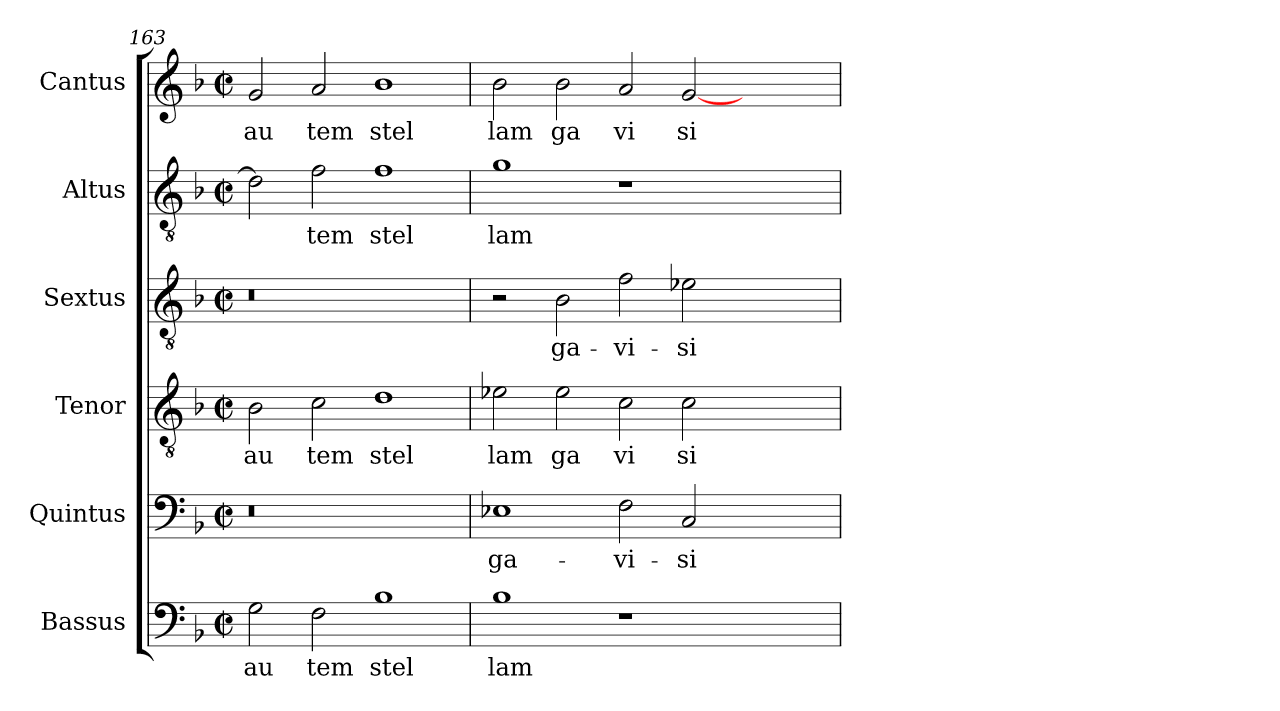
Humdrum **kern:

**kern	**text	**kern	**text	**kern	**text	**kern	**text	**kern	**text	**kern	**text
*part6	*part6	*part5	*part5	*part4	*part4	*part3	*part3	*part2	*part2	*part1	*part1
*staff6	*staff6	*staff5	*staff5	*staff4	*staff4	*staff3	*staff3	*staff2	*staff2	*staff1	*staff1
*I"Bassus	*	*I"Quintus	*	*I"Tenor	*	*I"Sextus	*	*I"Altus	*	*I"Cantus	*
*I'Bassus	*	*I'Quintus	*	*I'Tenor	*	*I'Sextus	*	*I'Altus	*	*I'Cantus	*
*clefF4	*	*clefF4	*	*clefGv2	*	*clefGv2	*	*clefGv2	*	*clefG2	*
*k[b-]	*	*k[b-]	*	*k[b-]	*	*k[b-]	*	*k[b-]	*	*k[b-]	*
*F:	*	*F:	*	*F:	*	*F:	*	*F:	*	*F:	*
*M2/2	*	*M2/2	*	*M2/2	*	*M2/2	*	*M2/2	*	*M2/2	*
*met(c|)	*	*met(c|)	*	*met(c|)	*	*met(c|)	*	*met(c|)	*	*met(c|)	*
=163	=163	=163	=163	=163	=163	=163	=163	=163	=163	=163	=163
!	!LO:LY:b:cj	!	!	!	!LO:LY:b:cj	!	!	!	!	!	!LO:LY:b:cj
2G\	au	0r	.	2B-\	au	0r	.	2d\]	.	2g/	au
!	!LO:LY:b:cj	!	!	!	!LO:LY:b:cj	!	!	!	!LO:LY:b:cj	!	!LO:LY:b:cj
2F\	tem	.	.	2c\	tem	.	.	2f\	tem	2a/	tem
!	!LO:LY:b:cj	!	!	!	!LO:LY:b:cj	!	!	!	!LO:LY:b:cj	!	!LO:LY:b:cj
1B-	stel	.	.	1d	stel	.	.	1f	stel	1b-	stel
=164	=164	=164	=164	=164	=164	=164	=164	=164	=164	=164	=164
!	!LO:LY:b:cj	!	!LO:LY:b:cj	!	!LO:LY:b:cj	!	!	!	!LO:LY:b:cj	!	!LO:LY:b:cj
1B-	lam	1E-X	ga-	2e-X\	lam	2r	.	1g	lam	2b-\	lam
!	!	!	!	!	!LO:LY:b:cj	!	!LO:LY:b:cj	!	!	!	!LO:LY:b:cj
.	.	.	.	2e-\	ga	2B-\	ga-	.	.	2b-\	ga
!LO:N:vis=1	!	!	!LO:LY:b:cj	!	!LO:LY:b:cj	!	!LO:LY:b:cj	!LO:N:vis=1	!	!	!LO:LY:b:cj
0r	.	2F\	-vi-	2c\	vi	2f\	-vi-	0r	.	2a/	vi
!	!	!	!LO:LY:b:cj	!	!LO:LY:b:cj	!	!LO:LY:b:cj	!	!	!	!LO:LY:b:cj
.	.	2C/	-si	2c\	si	2e-X\	-si	.	.	[<2g/	si
.	.	1ryy	.	1ryy	.	1ryy	.	.	.	1ryy	.
=	=	=	=	=	=	=	=	=	=	=	=
*-	*-	*-	*-	*-	*-	*-	*-	*-	*-	*-	*-
